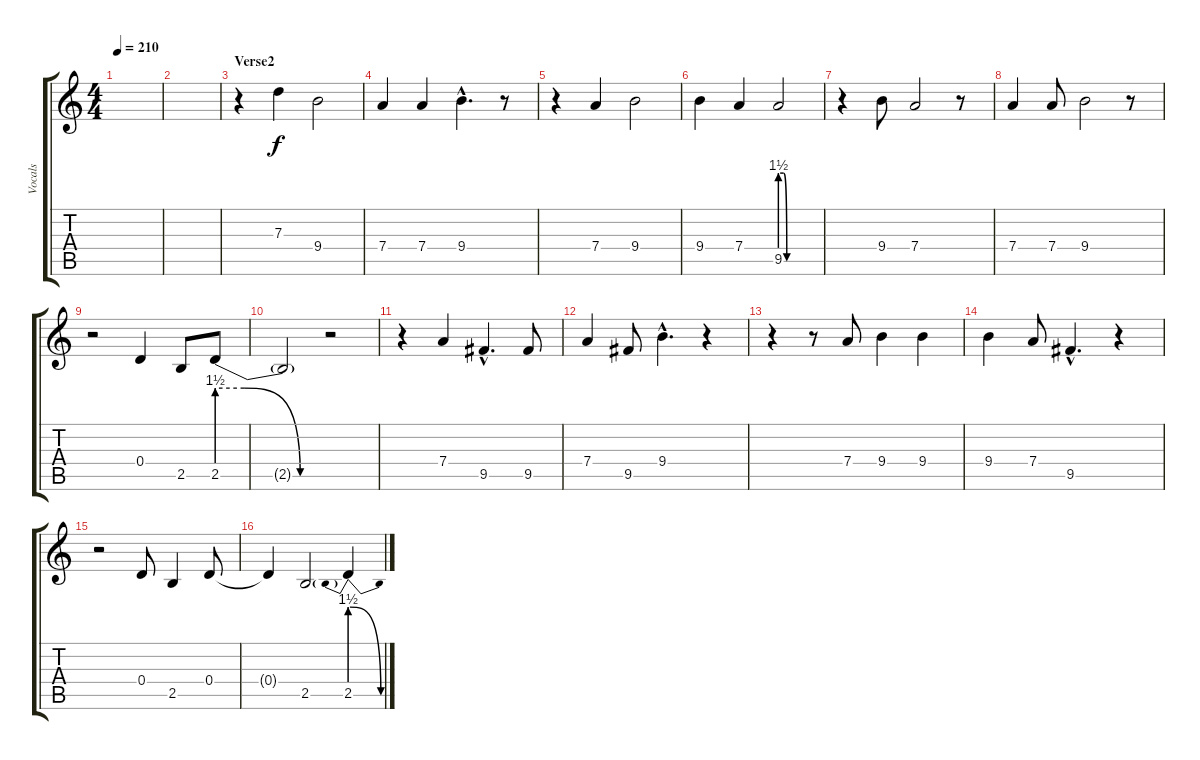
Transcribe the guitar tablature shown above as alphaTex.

\track ("Vocals" "Vocals") {instrument choiraahs}
\staff {score tabs}
\tuning (E5 B4 G4 D4 A3 E3) {hide}
\ts (4 4)
\tempo 210
\clef g2
\ks c
|
|
\section ("" "Verse2")
r.4 7.3.4 9.4.2 |
7.4.4 7.4.4 9.4{hac}.4{d} r.8 |
r.4 7.4.4 9.4.2 |
9.4.4 7.4.4 9.5{be (custom 0 6 5 6 10 0 40 0 60 0)}.2 |
r.4 9.4.8 7.4.2 r.8 |
7.4.4 7.4.8 9.4.2 r.8 |
r.2 0.4.4 2.5.8 2.5{be (custom 0 6 15 6 46 0 60 0)}.8 |
2.5{t}.2 r.2 |
r.4 7.4.4 9.5{hac}.4{d} 9.5.8 |
7.4.4 9.5.8 9.4{hac}.4{d} r.4 |
r.4 r.8 7.4.8 9.4.4 9.4.4 |
9.4.4 7.4.8 9.5{hac}.4{d} r.4 |
r.2 0.4.8 2.5.4 0.4.8 |
0.4{t}.4 2.5.2 2.5{be (prebendrelease 0 6 60 0)}.4
